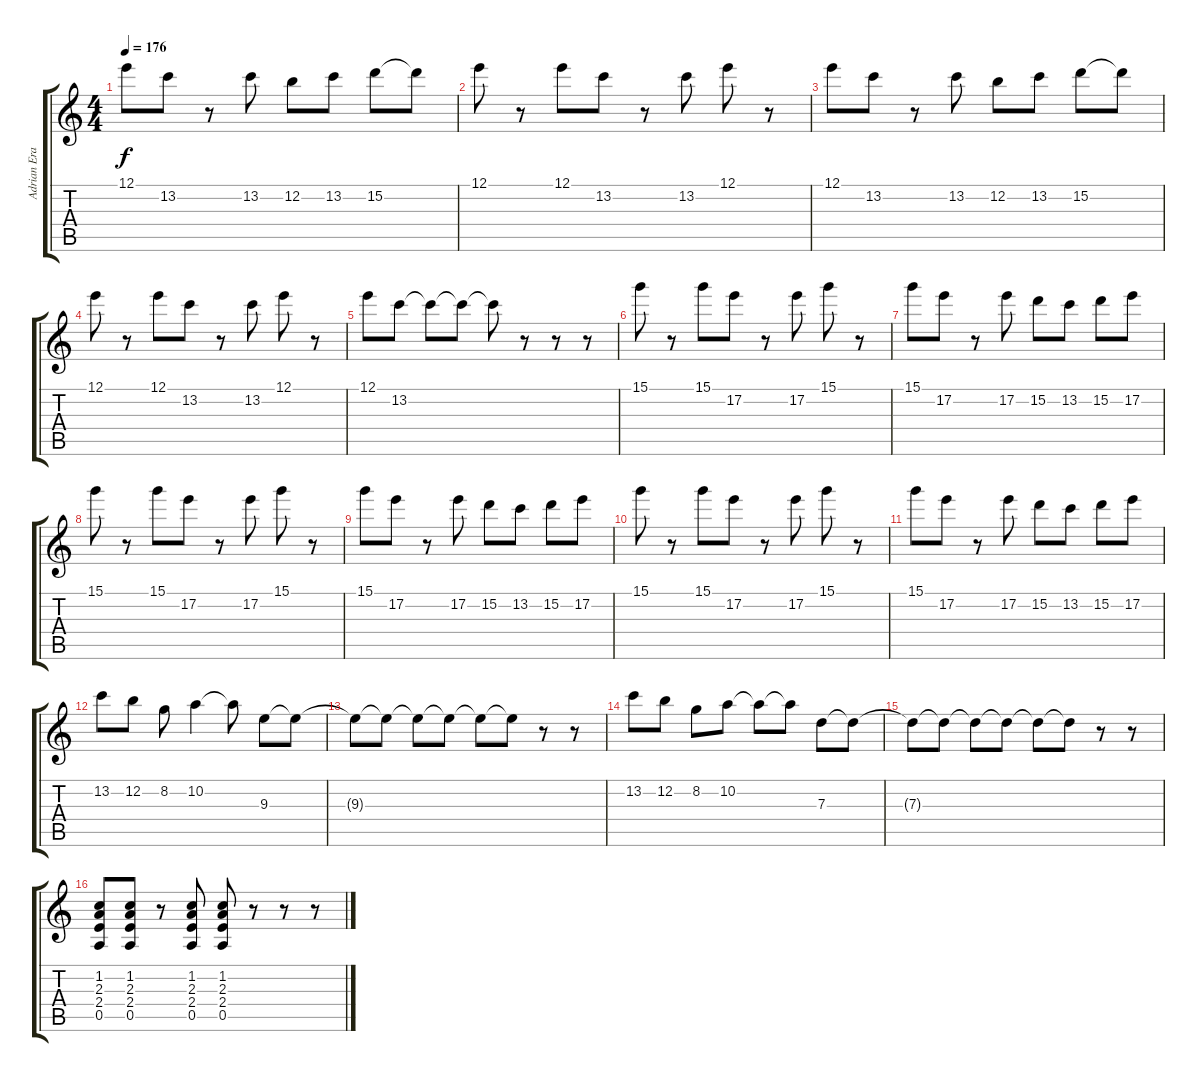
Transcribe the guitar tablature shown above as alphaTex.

\track ("Adrian Erasmus" "Adrian Era") {instrument distortionguitar}
\staff {score tabs}
\tuning (E4 B3 G3 D3 A2 E2) {hide}
\ts (4 4)
\tempo 176
\clef g2
\ks c
12.1.8{dy f} 13.2.8 r.8 13.2.8 12.2.8 13.2.8 15.2.8 15.2{t}.8 |
12.1.8 r.8 12.1.8 13.2.8 r.8 13.2.8 12.1.8 r.8 |
12.1.8 13.2.8 r.8 13.2.8 12.2.8 13.2.8 15.2.8 15.2{t}.8 |
12.1.8 r.8 12.1.8 13.2.8 r.8 13.2.8 12.1.8 r.8 |
12.1.8 13.2.8 13.2{t}.8 13.2{t}.8 13.2{t}.8 r.8 r.8 r.8 |
15.1.8 r.8 15.1.8 17.2.8 r.8 17.2.8 15.1.8 r.8 |
15.1.8 17.2.8 r.8 17.2.8 15.2.8 13.2.8 15.2.8 17.2.8 |
15.1.8 r.8 15.1.8 17.2.8 r.8 17.2.8 15.1.8 r.8 |
15.1.8 17.2.8 r.8 17.2.8 15.2.8 13.2.8 15.2.8 17.2.8 |
15.1.8 r.8 15.1.8 17.2.8 r.8 17.2.8 15.1.8 r.8 |
15.1.8 17.2.8 r.8 17.2.8 15.2.8 13.2.8 15.2.8 17.2.8 |
13.2.8 12.2.8 8.2.8 10.2.4 10.2{t}.8 9.3.8 9.3{t}.8 |
9.3{t}.8 9.3{t}.8 9.3{t}.8 9.3{t}.8 9.3{t}.8 9.3{t}.8 r.8 r.8 |
13.2.8 12.2.8 8.2.8 10.2.8 10.2{t}.8 10.2{t}.8 7.3.8 7.3{t}.8 |
7.3{t}.8 7.3{t}.8 7.3{t}.8 7.3{t}.8 7.3{t}.8 7.3{t}.8 r.8 r.8 |
(1.2 2.3 2.4 0.5).8 (1.2 2.3 2.4 0.5).8 r.8 (1.2 2.3 2.4 0.5).8 (1.2 2.3 2.4 0.5).8 r.8 r.8 r.8
